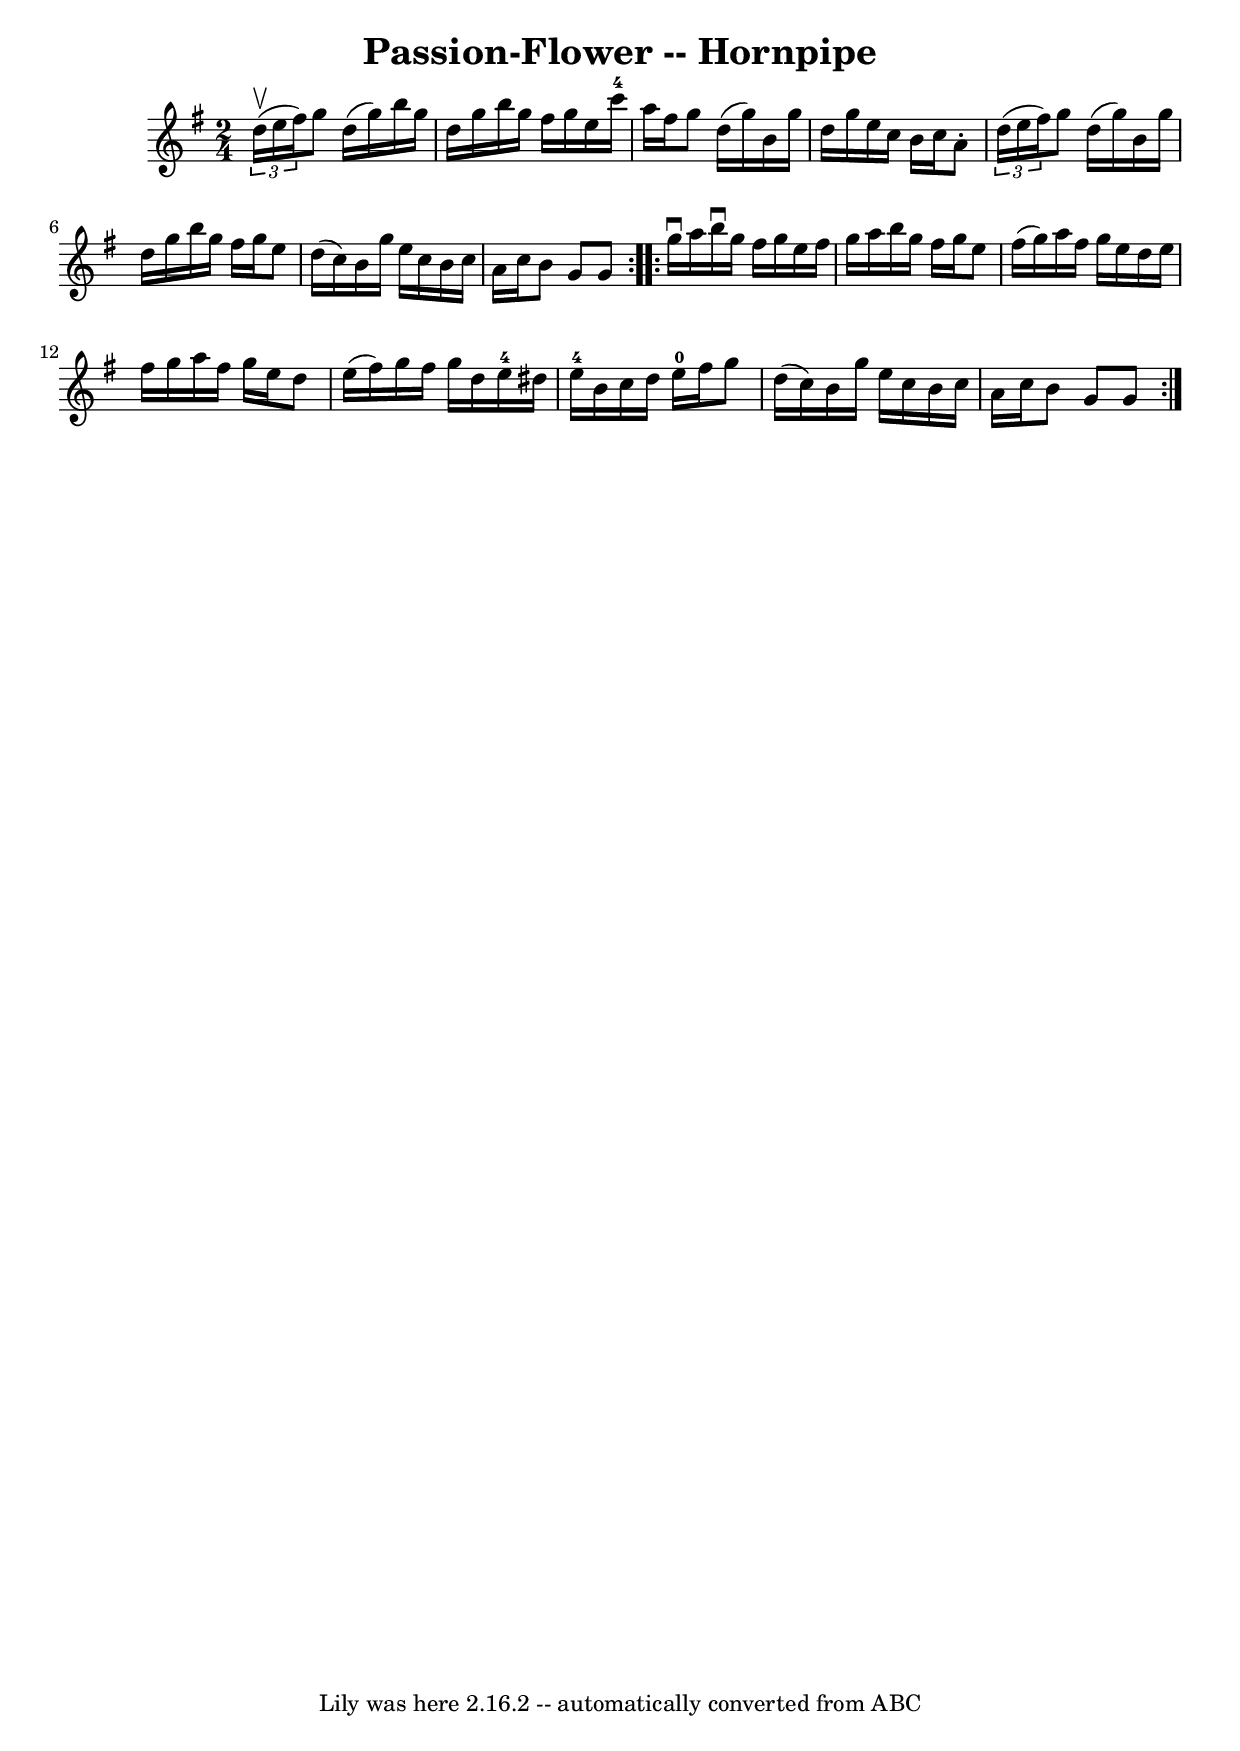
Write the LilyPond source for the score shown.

\version "2.16.2"
\include "Mammoth.ily"
\header {
  %% book = "Cole's 1000 Fiddle Tunes"
 crossRefNumber = "1"
 footnotes = ""
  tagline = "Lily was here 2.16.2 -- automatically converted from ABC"
  title = "Passion-Flower -- Hornpipe"

}
voicedefault =  {



  \repeat volta 2 {

    \time 2/4 
    \key g \major
    \times 2/3 { d''16 (^\upbow e''16 fs''16) 
 	       }  |
 g''8 d''16 (g''16) b''16 g''16 d''16 g''16   |
 b''16 g''16 fs''16 g''16 e''16 c'''16-4 a''16 fs''16   |
 g''8 d''16 (g''16) b'16 g''16 d''16 g''16   |
 e''16 c''16 b'16 c''16 a'8-.   \times 2/3 {   
 d''16 (e''16 fs''16)      }  |
 g''8 d''16 (g''16) b'16 g''16 d''16 g''16   |
 b''16 g''16 fs''16 g''16 e''8 d''16 (c''16)  |
 b'16 g''16 e''16 c''16 b'16 c''16 a'16 c''16   |
 b'8 g'8 g'8  
  }     

  \repeat volta 2 { g''16^\downbow a''16   |
 b''16^\downbow g''16 fs''16 g''16 e''16 fs''16 g''16 a''16   |
 b''16 g''16 fs''16 g''16 e''8 fs''16 (g''16)  |
 a''16 fs''16 g''16 e''16 d''16 e''16 fs''16 g''16   |
 a''16 fs''16 g''16 e''16 d''8 e''16 (fs''16)  |
    
 g''16 fs''16 g''16 d''16 e''16-4 ds''16 e''16-4 b'16   |
 c''16 d''16 e''16-0 fs''16 g''8 d''16 ( c''16)  |
 b'16 g''16 e''16 c''16 b'16 c''16 a'16 c''16   |
 b'8 g'8 g'8  
  }   

}

\score{
  <<

    \context Staff="default"
    {
      \voicedefault 
      
    }

  >>
  \layout {
    
  }
  \midi {
  }

}
